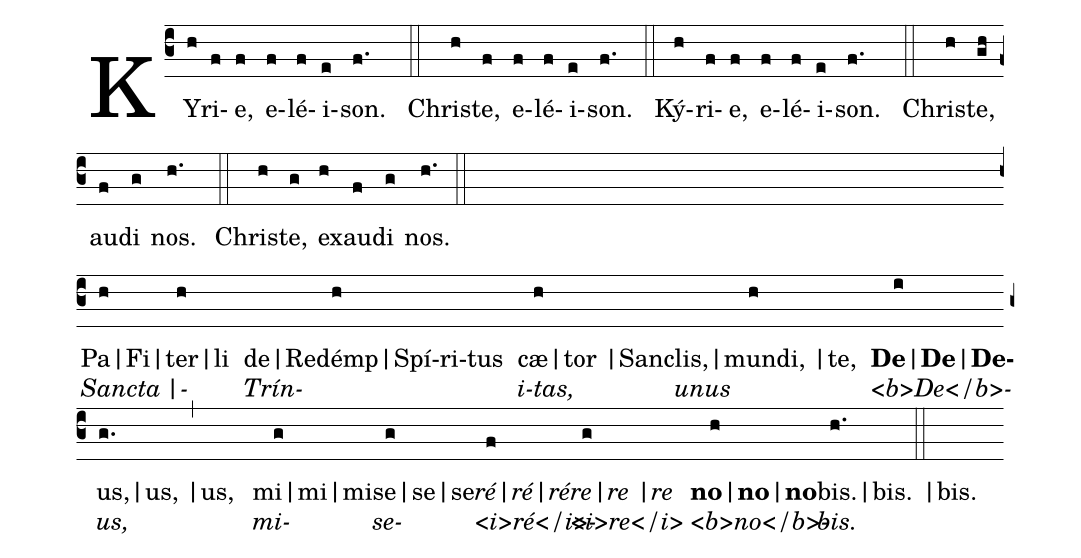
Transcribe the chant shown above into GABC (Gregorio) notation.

%%
(c3)KY(h)ri(f)e,(f) e(f)lé(f)i(e)son.(f.) () (::)
Chris(h)te,(f) e(f)lé(f)i(e)son.(f.) () (::)
Ký(h)ri(f)e,(f) e(f)lé(f)i(e)son.(f.) () (::)
Chris(h)te,(gh) au(f)di(g) nos.(h.) () (::)
Chris(h)te,(g) ex(h)au(f)di(g) nos.(h.) () (::Z)
Pa|Fi|[<v>S{a}ncta</v>](h)ter|li [<v>|-</v>](h) de|Red{é}mp|Spí-ri-t{u}s [<v>Tr{í}n-</v>](h) cæ|tor |Sanc[<v>i-t{a}s,</v>](h)lis,|m{u}ndi, |te, [<v>{u}nus</v>](h) <b>De</b>|<b>De</b>|<b>De</b>[<v><b>De</b>-</v>](i)us,|us, |us, [<v>us,</v>](g.) (,) mi|mi|mi[<v>mi-</v>](g)se|se|se[<v>se-</v>](g)<i>ré</i>|<i>ré</i>|<i>ré</i>[<v><i>ré</i>-</v>](f)<i>re</i>|<i>re</i> |<i>re</i> [<v><i>re</i></v>](g) <b>no</b>|<b>no</b>|<b>no</b>[<v><b>no</b>-</v>](h)bis.|bis. |bis. [<v>bis.</v>](h.) (::)
